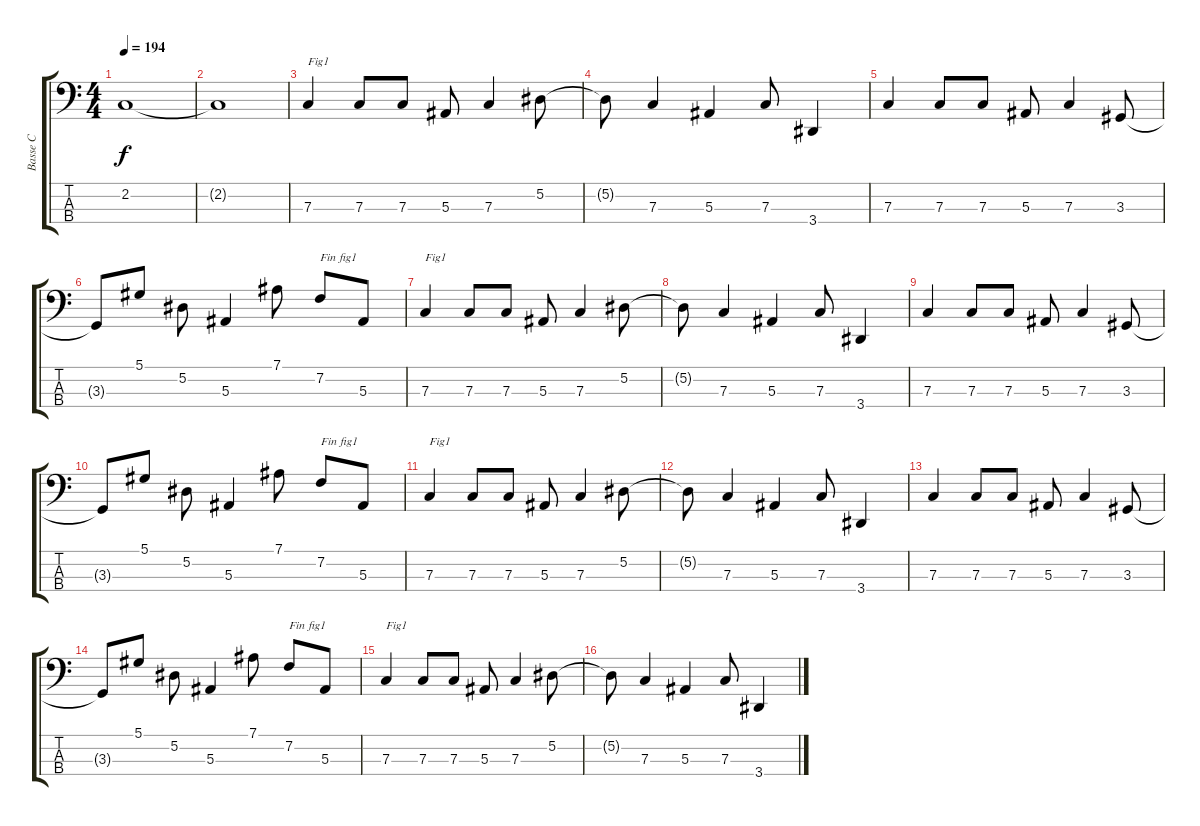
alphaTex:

\track ("Basse C" "Basse C") {instrument electricbassfinger}
\staff {score tabs}
\tuning (Eb2 Bb1 F1 C1) {hide}
\ts (4 4)
\tempo 194
\clef f4
\ks c
2.2{t}.1{dy f} |
2.2{t}.1 |
7.3.4{txt "Fig1"} 7.3.8 7.3.8 5.3.8 7.3.4 5.2.8 |
5.2{t}.8 7.3.4 5.3.4 7.3.8 3.4.4 |
7.3.4 7.3.8 7.3.8 5.3.8 7.3.4 3.3.8 |
3.3{t}.8 5.1.8 5.2.8 5.3.4 7.1.8 7.2.8{txt "Fin fig1"} 5.3.8 |
7.3.4{txt "Fig1"} 7.3.8 7.3.8 5.3.8 7.3.4 5.2.8 |
5.2{t}.8 7.3.4 5.3.4 7.3.8 3.4.4 |
7.3.4 7.3.8 7.3.8 5.3.8 7.3.4 3.3.8 |
3.3{t}.8 5.1.8 5.2.8 5.3.4 7.1.8 7.2.8{txt "Fin fig1"} 5.3.8 |
7.3.4{txt "Fig1"} 7.3.8 7.3.8 5.3.8 7.3.4 5.2.8 |
5.2{t}.8 7.3.4 5.3.4 7.3.8 3.4.4 |
7.3.4 7.3.8 7.3.8 5.3.8 7.3.4 3.3.8 |
3.3{t}.8 5.1.8 5.2.8 5.3.4 7.1.8 7.2.8{txt "Fin fig1"} 5.3.8 |
7.3.4{txt "Fig1"} 7.3.8 7.3.8 5.3.8 7.3.4 5.2.8 |
5.2{t}.8 7.3.4 5.3.4 7.3.8 3.4.4
